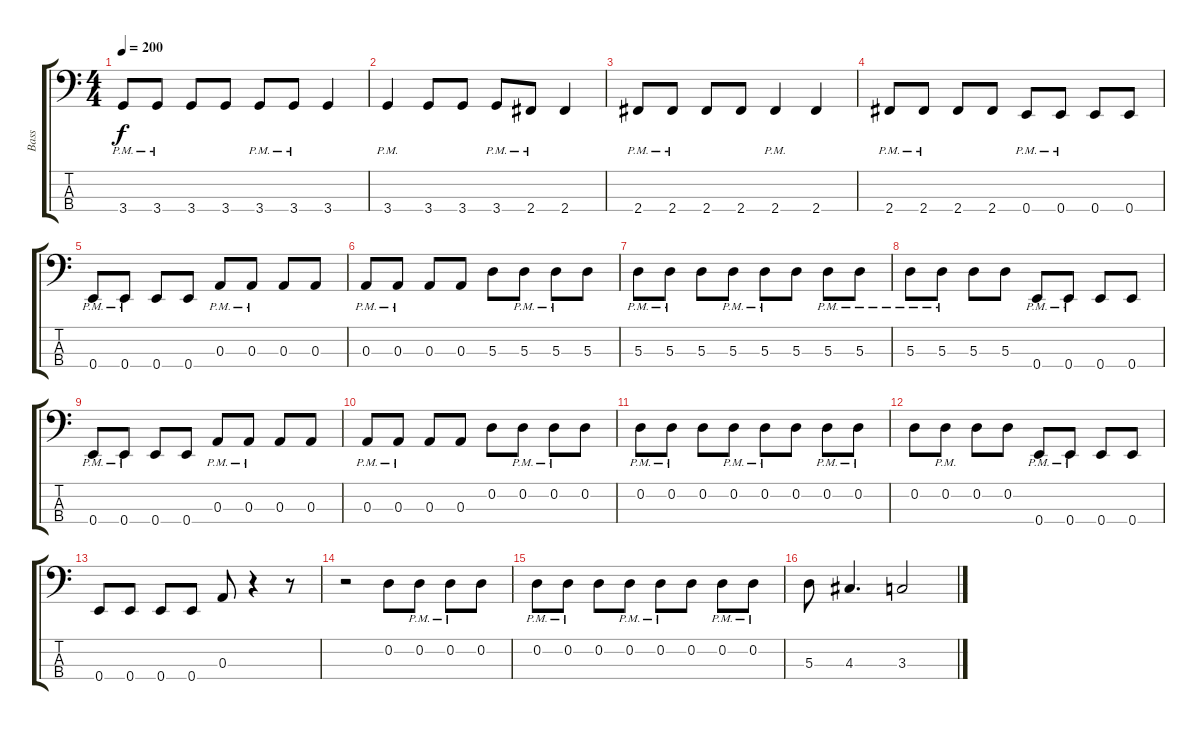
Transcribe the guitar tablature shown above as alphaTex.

\track ("Bass" "Bass") {instrument electricbassfinger}
\staff {score tabs}
\tuning (G2 D2 A1 E1) {hide}
\ts (4 4)
\tempo 200
\clef f4
\ks c
3.4{pm}.8{dy f} 3.4{pm}.8 3.4.8 3.4.8 3.4{pm}.8 3.4{pm}.8 3.4.4 |
3.4{pm}.4 3.4.8 3.4.8 3.4{pm}.8 2.4{pm}.8 2.4.4 |
2.4{pm}.8 2.4{pm}.8 2.4.8 2.4.8 2.4{pm}.4 2.4.4 |
2.4{pm}.8 2.4{pm}.8 2.4.8 2.4.8 0.4{pm}.8 0.4{pm}.8 0.4.8 0.4.8 |
0.4{pm}.8 0.4{pm}.8 0.4.8 0.4.8 0.3{pm}.8 0.3{pm}.8 0.3.8 0.3.8 |
0.3{pm}.8 0.3{pm}.8 0.3.8 0.3.8 5.3.8 5.3{pm}.8 5.3{pm}.8 5.3.8 |
5.3{pm}.8 5.3{pm}.8 5.3.8 5.3{pm}.8 5.3{pm}.8 5.3.8 5.3{pm}.8 5.3{pm}.8 |
5.3{pm}.8 5.3{pm}.8 5.3.8 5.3.8 0.4{pm}.8 0.4{pm}.8 0.4.8 0.4.8 |
0.4{pm}.8 0.4{pm}.8 0.4.8 0.4.8 0.3{pm}.8 0.3{pm}.8 0.3.8 0.3.8 |
0.3{pm}.8 0.3{pm}.8 0.3.8 0.3.8 0.2.8 0.2{pm}.8 0.2{pm}.8 0.2.8 |
0.2{pm}.8 0.2{pm}.8 0.2.8 0.2{pm}.8 0.2{pm}.8 0.2.8 0.2{pm}.8 0.2{pm}.8 |
0.2.8 0.2{pm}.8 0.2.8 0.2.8 0.4{pm}.8 0.4{pm}.8 0.4.8 0.4.8 |
0.4.8 0.4.8 0.4.8 0.4.8 0.3.8 r.4 r.8 |
r.2 0.2.8 0.2{pm}.8 0.2{pm}.8 0.2.8 |
0.2{pm}.8 0.2{pm}.8 0.2.8 0.2{pm}.8 0.2{pm}.8 0.2.8 0.2{pm}.8 0.2{pm}.8 |
5.3.8 4.3.4{d} 3.3.2
